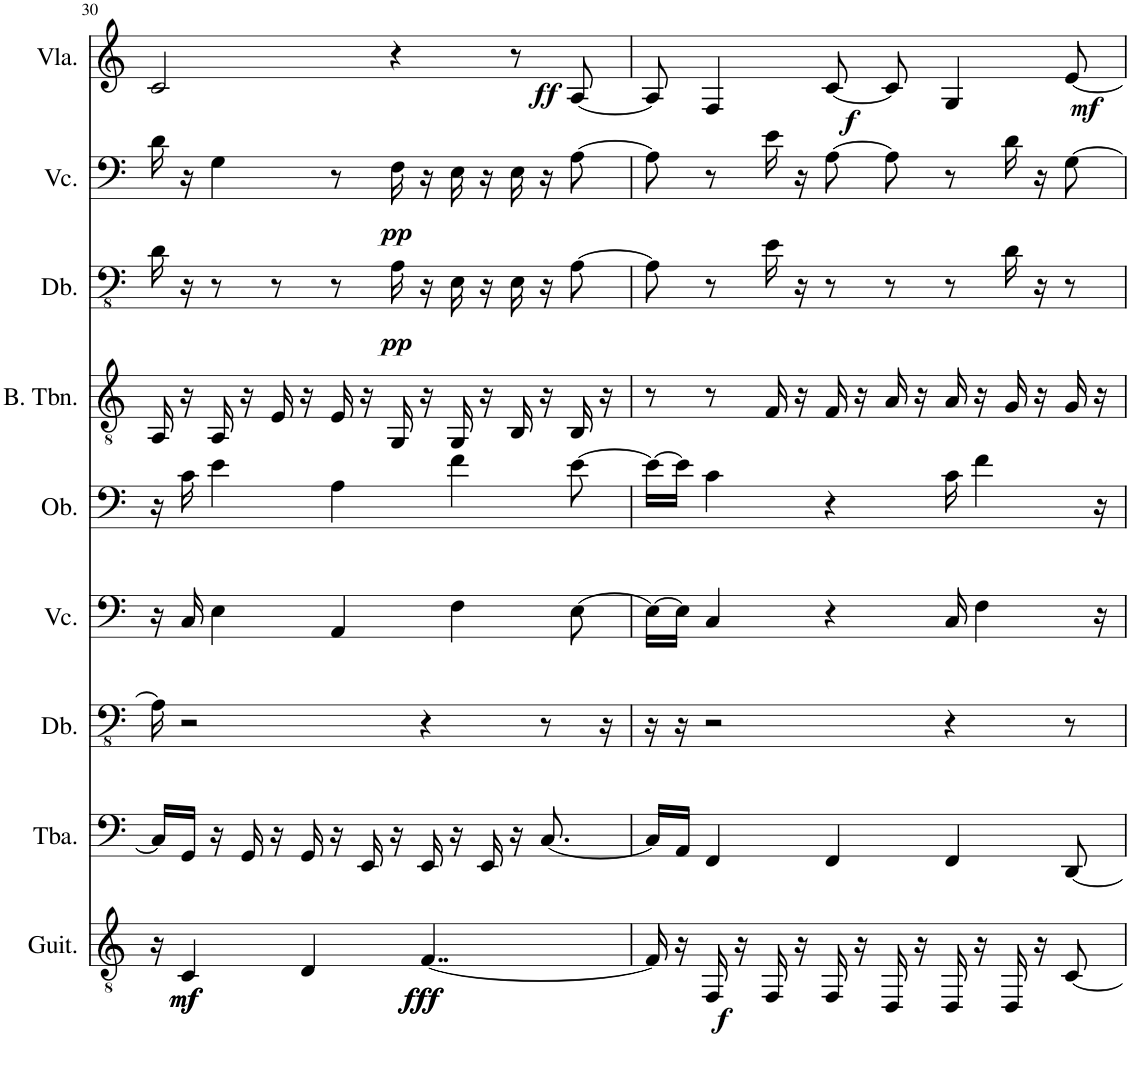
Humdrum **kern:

**kern	**dynam	**kern	**kern	**kern	**kern	**kern	**kern	**dynam	**kern	**dynam	**kern	**dynam
*part9	*part9	*part8	*part7	*part6	*part5	*part4	*part3	*part3	*part2	*part2	*part1	*part1
*staff9	*staff9	*staff8	*staff7	*staff6	*staff5	*staff4	*staff3	*staff3	*staff2	*staff2	*staff1	*staff1
*I"Classical Guitar	*	*I"Tuba	*I"Double Bass	*I"Violoncello	*I"Oboe	*I"Bass Trombone	*I"Double Bass	*	*I"Violoncello	*	*I"Viola	*
*I'Guit.	*	*I'Tba.	*I'Db.	*I'Vc.	*I'Ob.	*I'B. Tbn.	*I'Db.	*	*I'Vc.	*	*I'Vla.	*
!!LO:PB:g=z
*clefGv2	*	*clefF4	*clefFv4	*clefF4	*clefF4	*clefGv2	*clefFv4	*	*clefF4	*	*clefG2	*
*	*	*	*Trd7c12	*	*	*	*Trd7c12	*	*	*	*	*
*k[]	*	*k[]	*k[]	*k[]	*k[]	*k[]	*k[]	*	*k[]	*	*k[]	*
*M4/4	*	*M4/4	*M4/4	*M4/4	*M4/4	*M4/4	*M4/4	*	*M4/4	*	*M4/4	*
=30	=30	=30	=30	=30	=30	=30	=30	=30	=30	=30	=30	=30
16r	.	16C/LL]	16AA\]	16r	16r	16AA/	16D\	.	16d\	.	2c/	.
!	!LO:DY:b	!	!	!	!	!	!	!	!	!	!	!
!	!LO:DY:n=1:b	!	!	!	!	!	!	!	!	!	!	!
4C/	mf mf	16GG/JJ	2r	16C/	16c\	16r	16r	.	16r	.	.	.
.	.	16r	.	4E\	4e\	16AA/	8r	.	4G\	.	.	.
.	.	16GG/	.	.	.	16r	.	.	.	.	.	.
.	.	16r	.	.	.	16E/	8r	.	.	.	.	.
4D/	.	16GG/	.	.	.	16r	.	.	.	.	.	.
.	.	16r	.	4AA/	4A\	16E/	8r	.	8r	.	.	.
.	.	16EE/	.	.	.	16r	.	.	.	.	.	.
!	!	!	!	!	!	!	!	!LO:DY:b	!	!LO:DY:b	!	!
.	.	16r	.	.	.	16GG/	16AA\	pp	16F\	pp	4r	.
!	!LO:DY:n=2:b	!	!	!	!	!	!	!	!	!	!	!
!	!LO:DY:n=3:b	!	!	!	!	!	!	!	!	!	!	!
[4..F/	fff fff	16EE/	4r	.	.	16r	16r	.	16r	.	.	.
.	.	16r	.	4F\	4f\	16GG/	16EE\	.	16E\	.	.	.
.	.	16EE/	.	.	.	16r	16r	.	16r	.	.	.
.	.	16r	.	.	.	16BB/	16EE\	.	16E\	.	8r	.
.	.	[8.C/	8r	.	.	16r	16r	.	16r	.	.	.
!	!	!	!	!	!	!	!	!	!	!	!	!LO:DY:b
.	.	.	.	[8E\	[8e\	16BB/	[8AA\	.	[8A\	.	[8A/	ff
.	.	.	16r	.	.	16r	.	.	.	.	.	.
=31	=31	=31	=31	=31	=31	=31	=31	=31	=31	=31	=31	=31
16F/]	.	16C/LL]	16r	16E\LL_	16e\LL_	8r	8AA\]	.	8A\]	.	8A/]	.
16r	.	16AA/JJ	16r	16E\JJ]	16e\JJ]	.	.	.	.	.	.	.
!	!LO:DY:b	!	!	!	!	!	!	!	!	!	!	!
16FF/	f	4FF/	2r	4C/	4c\	8r	8r	.	8r	.	4F/	.
16r	.	.	.	.	.	.	.	.	.	.	.	.
16FF/	.	.	.	.	.	16F/	16E\	.	16e\	.	.	.
16r	.	.	.	.	.	16r	16r	.	16r	.	.	.
!	!	!	!	!	!	!	!	!	!	!	!	!LO:DY:b
16FF/	.	4FF/	.	4r	4r	16F/	8r	.	[8A\	.	[8c/	f
16r	.	.	.	.	.	16r	.	.	.	.	.	.
16DD/	.	.	.	.	.	16A/	8r	.	8A\]	.	8c/]	.
16r	.	.	.	.	.	16r	.	.	.	.	.	.
16DD/	.	4FF/	4r	16C/	16c\	16A/	8r	.	8r	.	4G/	.
16r	.	.	.	4F\	4f\	16r	.	.	.	.	.	.
16DD/	.	.	.	.	.	16G/	16D\	.	16d\	.	.	.
16r	.	.	.	.	.	16r	16r	.	16r	.	.	.
!	!	!	!	!	!	!	!	!	!	!	!	!LO:DY:b
[8C/	.	[8DD/	8r	.	.	16G/	8r	.	[8G\	.	[8e/	mf
.	.	.	.	16r	16r	16r	.	.	.	.	.	.
=	=	=	=	=	=	=	=	=	=	=	=	=
*-	*-	*-	*-	*-	*-	*-	*-	*-	*-	*-	*-	*-
